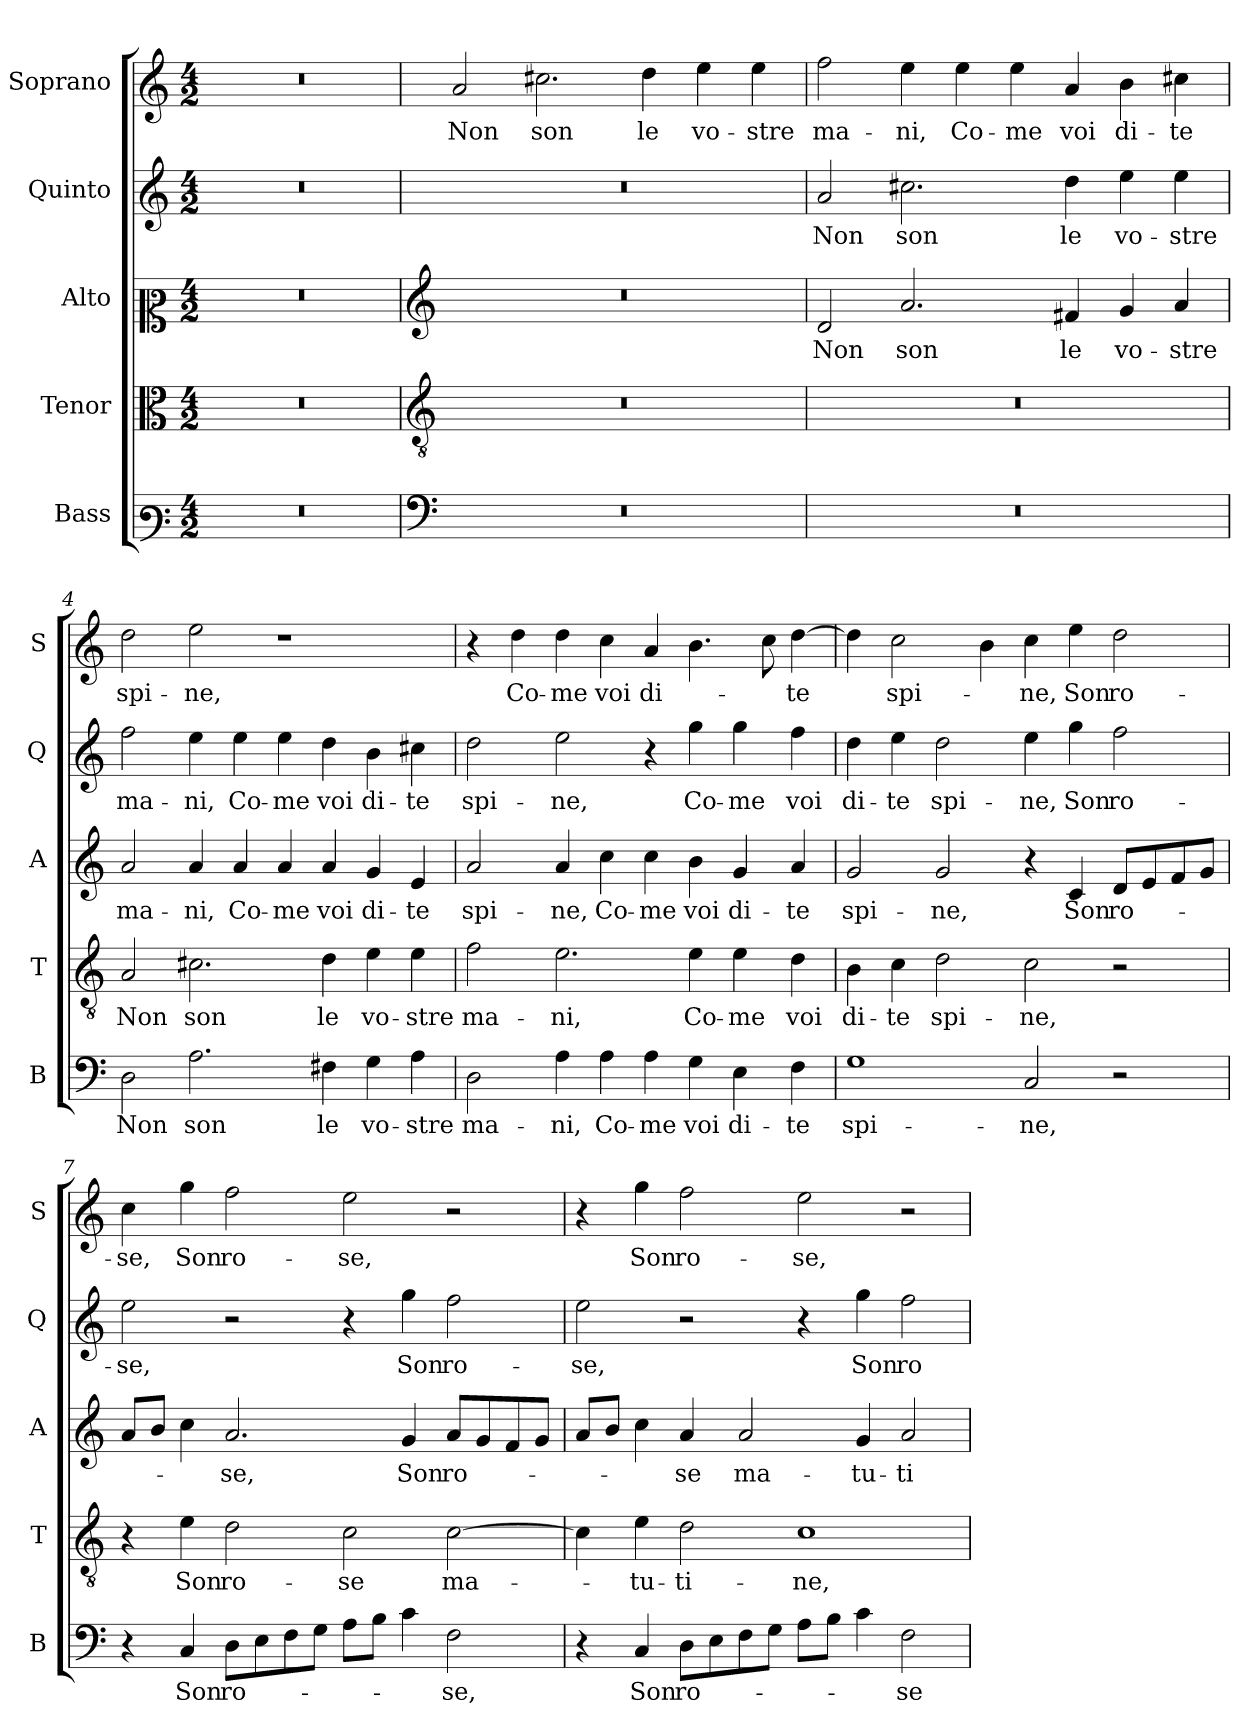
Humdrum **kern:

**kern	**text	**kern	**text	**kern	**text	**kern	**text	**kern	**text
*part5	*part5	*part4	*part4	*part3	*part3	*part2	*part2	*part1	*part1
*staff5	*staff5	*staff4	*staff4	*staff3	*staff3	*staff2	*staff2	*staff1	*staff1
*I"Bass	*	*I"Tenor	*	*I"Alto	*	*I"Quinto	*	*I"Soprano	*
*I'B	*	*I'T	*	*I'A	*	*I'Q	*	*I'S	*
*clefF3	*	*clefC3	*	*clefC2	*	*clefG2	*	*clefG2	*
*k[]	*	*k[]	*	*k[]	*	*k[]	*	*k[]	*
*C:	*	*C:	*	*C:	*	*C:	*	*C:	*
*M4/2	*	*M4/2	*	*M4/2	*	*M4/2	*	*M4/2	*
=1	=1	=1	=1	=1	=1	=1	=1	=1	=1
0r	.	0r	.	0r	.	0r	.	0r	.
=2	=2	=2	=2	=2	=2	=2	=2	=2	=2
*clefF4	*	*clefGv2	*	*clefG2	*	*	*	*	*
!	!	!	!	!	!	!	!	!	!LO:LY:b
0r	.	0r	.	0r	.	0r	.	2a/	Non
!	!	!	!	!	!	!	!	!	!LO:LY:b
.	.	.	.	.	.	.	.	2.cc#X\	son
!	!	!	!	!	!	!	!	!	!LO:LY:b
.	.	.	.	.	.	.	.	4dd\	le
!	!	!	!	!	!	!	!	!	!LO:LY:b
.	.	.	.	.	.	.	.	4ee\	vo-
!	!	!	!	!	!	!	!	!	!LO:LY:b
.	.	.	.	.	.	.	.	4ee\	-stre
=3	=3	=3	=3	=3	=3	=3	=3	=3	=3
!	!	!	!	!	!LO:LY:b	!	!LO:LY:b	!	!LO:LY:b
0r	.	0r	.	2d/	Non	2a/	Non	2ff\	ma-
!	!	!	!	!	!LO:LY:b	!	!LO:LY:b	!	!LO:LY:b
.	.	.	.	2.a/	son	2.cc#X\	son	4ee\	-ni,
!	!	!	!	!	!	!	!	!	!LO:LY:b
.	.	.	.	.	.	.	.	4ee\	Co-
!	!	!	!	!	!	!	!	!	!LO:LY:b
.	.	.	.	.	.	.	.	4ee\	-me
!	!	!	!	!	!LO:LY:b	!	!LO:LY:b	!	!LO:LY:b
.	.	.	.	4f#X/	le	4dd\	le	4a/	voi
!	!	!	!	!	!LO:LY:b	!	!LO:LY:b	!	!LO:LY:b
.	.	.	.	4g/	vo-	4ee\	vo-	4b\	di-
!	!	!	!	!	!LO:LY:b	!	!LO:LY:b	!	!LO:LY:b
.	.	.	.	4a/	-stre	4ee\	-stre	4cc#X\	-te
=4	=4	=4	=4	=4	=4	=4	=4	=4	=4
!	!LO:LY:b	!	!LO:LY:b	!	!LO:LY:b	!	!LO:LY:b	!	!LO:LY:b
2D\	Non	2A/	Non	2a/	ma-	2ff\	ma-	2dd\	spi-
!	!LO:LY:b	!	!LO:LY:b	!	!LO:LY:b	!	!LO:LY:b	!	!LO:LY:b
2.A\	son	2.c#X\	son	4a/	-ni,	4ee\	-ni,	2ee\	-ne,
!	!	!	!	!	!LO:LY:b	!	!LO:LY:b	!	!
.	.	.	.	4a/	Co-	4ee\	Co-	.	.
!	!	!	!	!	!LO:LY:b	!	!LO:LY:b	!	!
.	.	.	.	4a/	-me	4ee\	-me	1r	.
!	!LO:LY:b	!	!LO:LY:b	!	!LO:LY:b	!	!LO:LY:b	!	!
4F#X\	le	4d\	le	4a/	voi	4dd\	voi	.	.
!	!LO:LY:b	!	!LO:LY:b	!	!LO:LY:b	!	!LO:LY:b	!	!
4G\	vo-	4e\	vo-	4g/	di-	4b\	di-	.	.
!	!LO:LY:b	!	!LO:LY:b	!	!LO:LY:b	!	!LO:LY:b	!	!
4A\	-stre	4e\	-stre	4e/	-te	4cc#X\	-te	.	.
!!LO:LB:g=z
=5	=5	=5	=5	=5	=5	=5	=5	=5	=5
!	!LO:LY:b	!	!LO:LY:b	!	!LO:LY:b	!	!LO:LY:b	!	!
2D\	ma-	2f\	ma-	2a/	spi-	2dd\	spi-	4r	.
!	!	!	!	!	!	!	!	!	!LO:LY:b
.	.	.	.	.	.	.	.	4dd\	Co-
!	!LO:LY:b	!	!LO:LY:b	!	!LO:LY:b	!	!LO:LY:b	!	!LO:LY:b
4A\	-ni,	2.e\	-ni,	4a/	-ne,	2ee\	-ne,	4dd\	-me
!	!LO:LY:b	!	!	!	!LO:LY:b	!	!	!	!LO:LY:b
4A\	Co-	.	.	4cc\	Co-	.	.	4cc\	voi
!	!LO:LY:b	!	!	!	!LO:LY:b	!	!	!	!LO:LY:b
4A\	-me	.	.	4cc\	-me	4r	.	4a/	di-
!	!LO:LY:b	!	!LO:LY:b	!	!LO:LY:b	!	!LO:LY:b	!	!
4G\	voi	4e\	Co-	4b\	voi	4gg\	Co-	4.b\	.
!	!LO:LY:b	!	!LO:LY:b	!	!LO:LY:b	!	!LO:LY:b	!	!
4E\	di-	4e\	-me	4g/	di-	4gg\	-me	.	.
.	.	.	.	.	.	.	.	8cc\	.
!	!LO:LY:b	!	!LO:LY:b	!	!LO:LY:b	!	!LO:LY:b	!	!LO:LY:b
4F\	-te	4d\	voi	4a/	-te	4ff\	voi	[4dd\	-te
=6	=6	=6	=6	=6	=6	=6	=6	=6	=6
!	!LO:LY:b	!	!LO:LY:b	!	!LO:LY:b	!	!LO:LY:b	!	!
1G	spi-	4B\	di-	2g/	spi-	4dd\	di-	4dd\]	.
!	!	!	!LO:LY:b	!	!	!	!LO:LY:b	!	!LO:LY:b
.	.	4c\	-te	.	.	4ee\	-te	2cc\	spi-
!	!	!	!LO:LY:b	!	!LO:LY:b	!	!LO:LY:b	!	!
.	.	2d\	spi-	2g/	-ne,	2dd\	spi-	.	.
.	.	.	.	.	.	.	.	4b\	.
!	!LO:LY:b	!	!LO:LY:b	!	!	!	!LO:LY:b	!	!LO:LY:b
2C/	-ne,	2c\	-ne,	4r	.	4ee\	-ne,	4cc\	-ne,
!	!	!	!	!	!LO:LY:b	!	!LO:LY:b	!	!LO:LY:b
.	.	.	.	4c/	Son	4gg\	Son	4ee\	Son
!	!	!	!	!	!LO:LY:b	!	!LO:LY:b	!	!LO:LY:b
2r	.	2r	.	8d/L	ro-	2ff\	ro-	2dd\	ro-
.	.	.	.	8e/	.	.	.	.	.
.	.	.	.	8f/	.	.	.	.	.
.	.	.	.	8g/J	.	.	.	.	.
=7	=7	=7	=7	=7	=7	=7	=7	=7	=7
!	!	!	!	!	!	!	!LO:LY:b	!	!LO:LY:b
4r	.	4r	.	8a/L	.	2ee\	-se,	4cc\	-se,
.	.	.	.	8b/J	.	.	.	.	.
!	!LO:LY:b	!	!LO:LY:b	!	!	!	!	!	!LO:LY:b
4C/	Son	4e\	Son	4cc\	.	.	.	4gg\	Son
!	!LO:LY:b	!	!LO:LY:b	!	!LO:LY:b	!	!	!	!LO:LY:b
8D\L	ro-	2d\	ro-	2.a/	-se,	2r	.	2ff\	ro-
8E\	.	.	.	.	.	.	.	.	.
8F\	.	.	.	.	.	.	.	.	.
8G\J	.	.	.	.	.	.	.	.	.
!	!	!	!LO:LY:b	!	!	!	!	!	!LO:LY:b
8A\L	.	2c\	-se	.	.	4r	.	2ee\	-se,
8B\J	.	.	.	.	.	.	.	.	.
!	!	!	!	!	!LO:LY:b	!	!LO:LY:b	!	!
4c\	.	.	.	4g/	Son	4gg\	Son	.	.
!	!LO:LY:b	!	!LO:LY:b	!	!LO:LY:b	!	!LO:LY:b	!	!
2F\	-se,	[2c\	ma-	8a/L	ro-	2ff\	ro-	2r	.
.	.	.	.	8g/	.	.	.	.	.
.	.	.	.	8f/	.	.	.	.	.
.	.	.	.	8g/J	.	.	.	.	.
!!LO:PB:g=z
=8	=8	=8	=8	=8	=8	=8	=8	=8	=8
!	!	!	!	!	!	!	!LO:LY:b	!	!
4r	.	4c\]	.	8a/L	.	2ee\	-se,	4r	.
.	.	.	.	8b/J	.	.	.	.	.
!	!LO:LY:b	!	!LO:LY:b	!	!	!	!	!	!LO:LY:b
4C/	Son	4e\	-tu-	4cc\	.	.	.	4gg\	Son
!	!LO:LY:b	!	!LO:LY:b	!	!LO:LY:b	!	!	!	!LO:LY:b
8D\L	ro-	2d\	-ti-	4a/	-se	2r	.	2ff\	ro-
8E\	.	.	.	.	.	.	.	.	.
!	!	!	!	!	!LO:LY:b	!	!	!	!
8F\	.	.	.	2a/	ma-	.	.	.	.
8G\J	.	.	.	.	.	.	.	.	.
!	!	!	!LO:LY:b	!	!	!	!	!	!LO:LY:b
8A\L	.	1c	-ne,	.	.	4r	.	2ee\	-se,
8B\J	.	.	.	.	.	.	.	.	.
!	!	!	!	!	!LO:LY:b	!	!LO:LY:b	!	!
4c\	.	.	.	4g/	-tu-	4gg\	Son	.	.
!	!LO:LY:b	!	!	!	!LO:LY:b	!	!LO:LY:b	!	!
2F\	-se	.	.	2a/	-ti-	2ff\	ro-	2r	.
=	=	=	=	=	=	=	=	=	=
*-	*-	*-	*-	*-	*-	*-	*-	*-	*-
